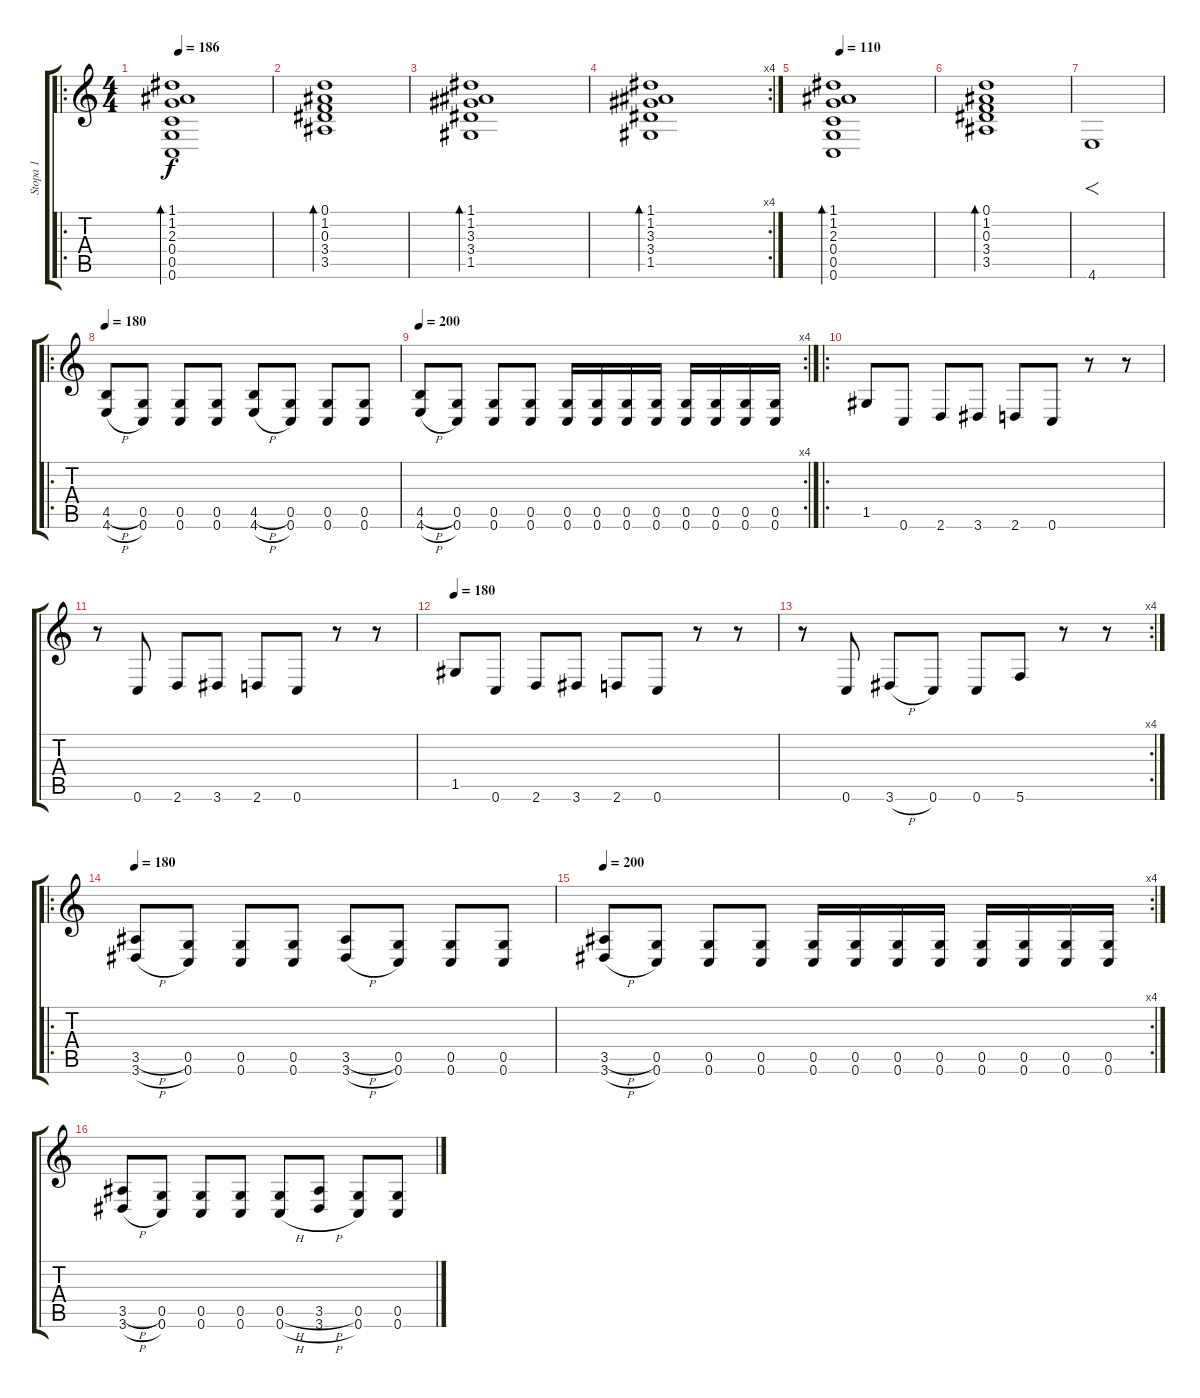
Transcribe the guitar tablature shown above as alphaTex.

\track ("Stopa 1" "Stopa 1") {instrument distortionguitar}
\staff {score tabs}
\tuning (D4 A3 F3 C3 G2 C2) {hide}
\ro
\ts (4 4)
\tempo 186
\tempo 110
\tempo 186
\clef g2
\ks c
(1.1 1.2 2.3 0.4 0.5 0.6).1{bd 480 dy f instrument acousticguitarsteel} |
(0.1 1.2 0.3 3.4 3.5).1{bd 480} |
(1.1 1.2 3.3 3.4 1.5).1{bd 480} |
\rc 4
(1.1 1.2 3.3 3.4 1.5).1{bd 480} |
\tempo 110
(1.1 1.2 2.3 0.4 0.5 0.6).1{bd 480 instrument acousticguitarsteel} |
(0.1 1.2 0.3 3.4 3.5).1{bd 480} |
4.6.1{f} |
\ro
\tempo 180
(4.5{h} 4.6{h}).8{instrument distortionguitar} (0.5 0.6).8 (0.5 0.6).8 (0.5 0.6).8 (4.5{h} 4.6{h}).8 (0.5 0.6).8 (0.5 0.6).8 (0.5 0.6).8 |
\rc 4
\tempo 200
(4.5{h} 4.6{h}).8{instrument distortionguitar} (0.5 0.6).8 (0.5 0.6).8 (0.5 0.6).8 (0.5 0.6).16 (0.5 0.6).16 (0.5 0.6).16 (0.5 0.6).16 (0.5 0.6).16 (0.5 0.6).16 (0.5 0.6).16 (0.5 0.6).16 |
\ro
1.5.8 0.6.8 2.6.8 3.6.8 2.6.8 0.6.8 r.8 r.8 |
r.8 0.6.8 2.6.8 3.6.8 2.6.8 0.6.8 r.8 r.8 |
\tempo 180
1.5.8 0.6.8 2.6.8 3.6.8 2.6.8 0.6.8 r.8 r.8 |
\rc 4
r.8 0.6.8 3.6{h}.8 0.6.8 0.6.8 5.6.8 r.8 r.8 |
\ro
\tempo 180
(3.5{h} 3.6{h}).8{instrument distortionguitar} (0.5 0.6).8 (0.5 0.6).8 (0.5 0.6).8 (3.5{h} 3.6{h}).8 (0.5 0.6).8 (0.5 0.6).8 (0.5 0.6).8 |
\rc 4
\tempo 200
(3.5{h} 3.6{h}).8{instrument distortionguitar} (0.5 0.6).8 (0.5 0.6).8 (0.5 0.6).8 (0.5 0.6).16 (0.5 0.6).16 (0.5 0.6).16 (0.5 0.6).16 (0.5 0.6).16 (0.5 0.6).16 (0.5 0.6).16 (0.5 0.6).16 |
(3.5{h} 3.6{h}).8 (0.5 0.6).8 (0.5 0.6).8 (0.5 0.6).8 (0.5{h} 0.6{h}).8 (3.5{h} 3.6{h}).8 (0.5 0.6).8 (0.5 0.6).8
